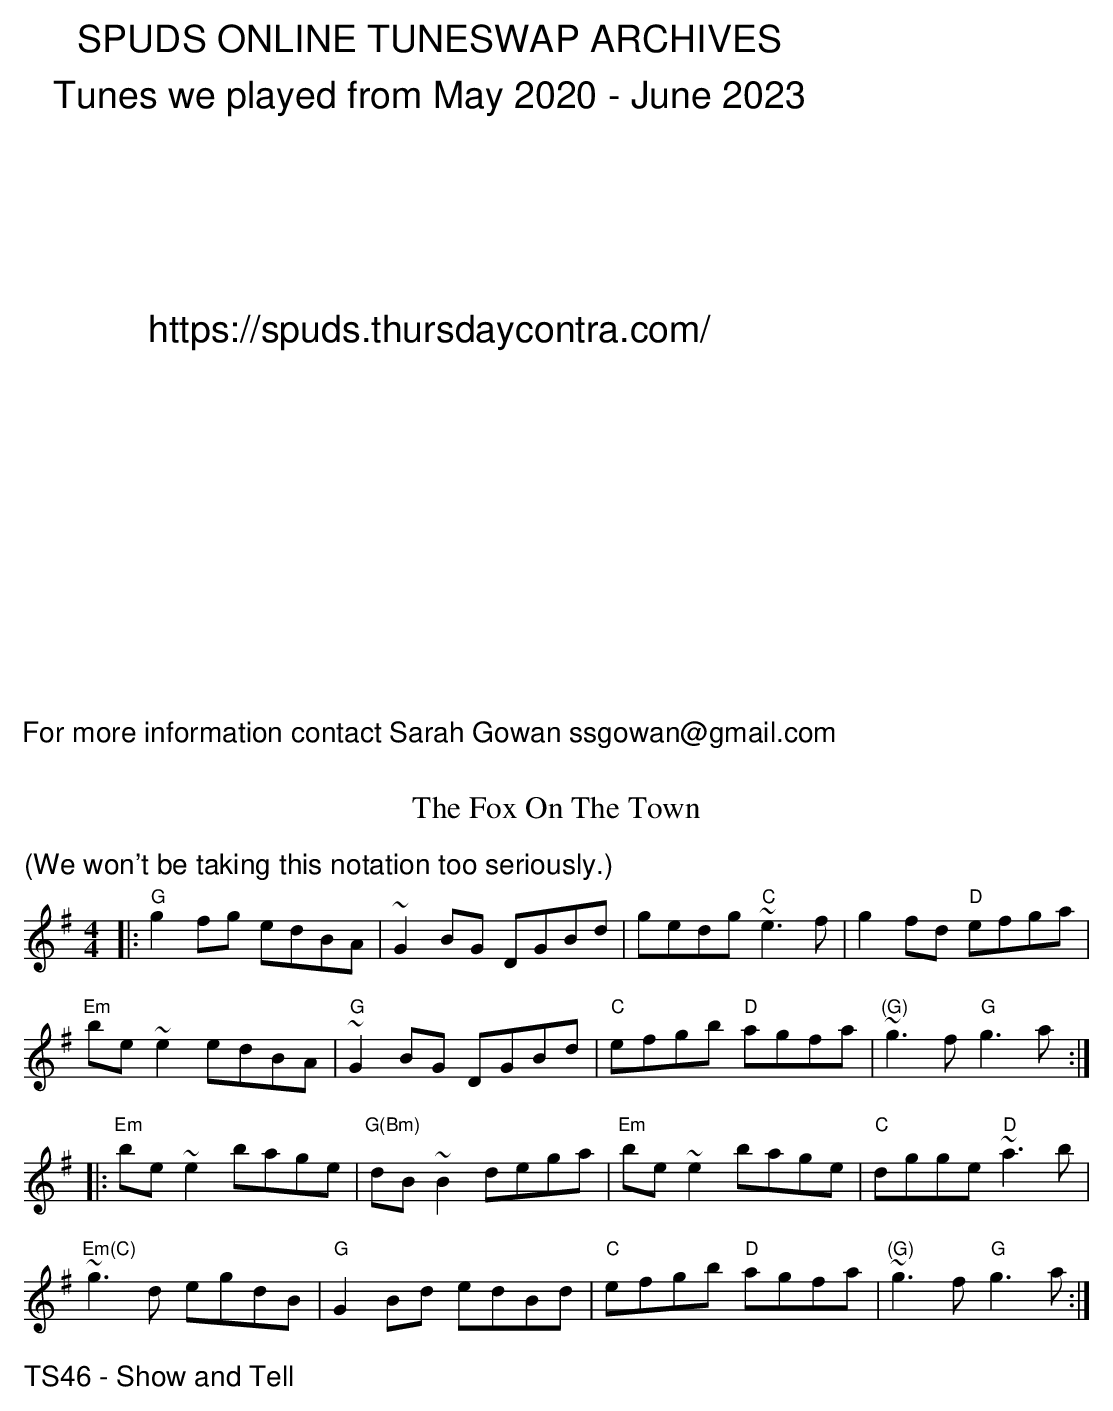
X:1
T:Fox On The Town, The
M: 4/4
L: 1/8
Q:1/2=120
K: Gmaj
%%text (We won't be taking this notation too seriously.)
|:"G"g2fg edBA|~G2BG DGBd|gedg "C"~e3f|g2fd "D"efga|
"Em"be~e2 edBA|"G"~G2BG DGBd|"C"efgb "D"agfa|"(G)"~g3f "G"g3a:|
|:"Em"be~e2 bage|"G(Bm)"dB~B2 dega|"Em"be~e2 bage|"C"dgge "D"~a3b|
"Em(C)"~g3d egdB|"G"G2Bd edBd|"C"efgb "D"agfa|"(G)"~g3f "G"g3a:|
